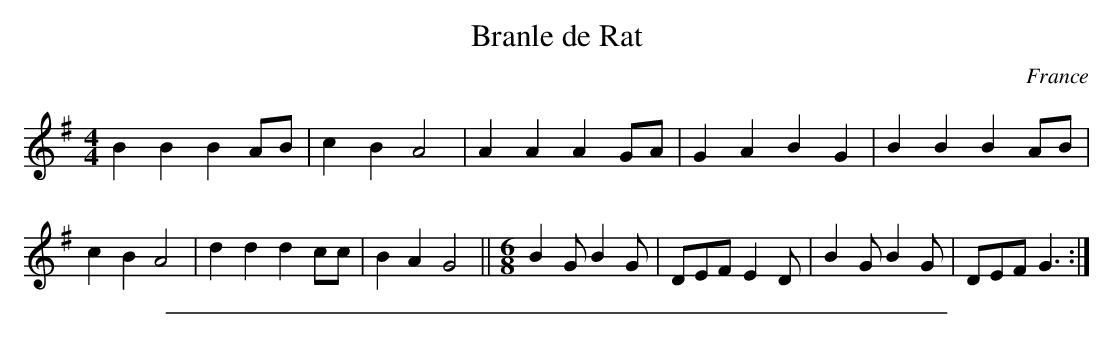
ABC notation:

X:1
T: Branle de Rat
O:France
M:4/4
K:G
B2B2 B2AB | c2B2 A4 | A2A2 A2GA | G2A2 B2G2 |\
B2B2 B2AB | c2B2 A4 | d2d2 d2cc | B2A2 G4 ||\
[M:6/8]\
B2G B2G | DEF E2D | B2G B2G | DEF G3 :|
